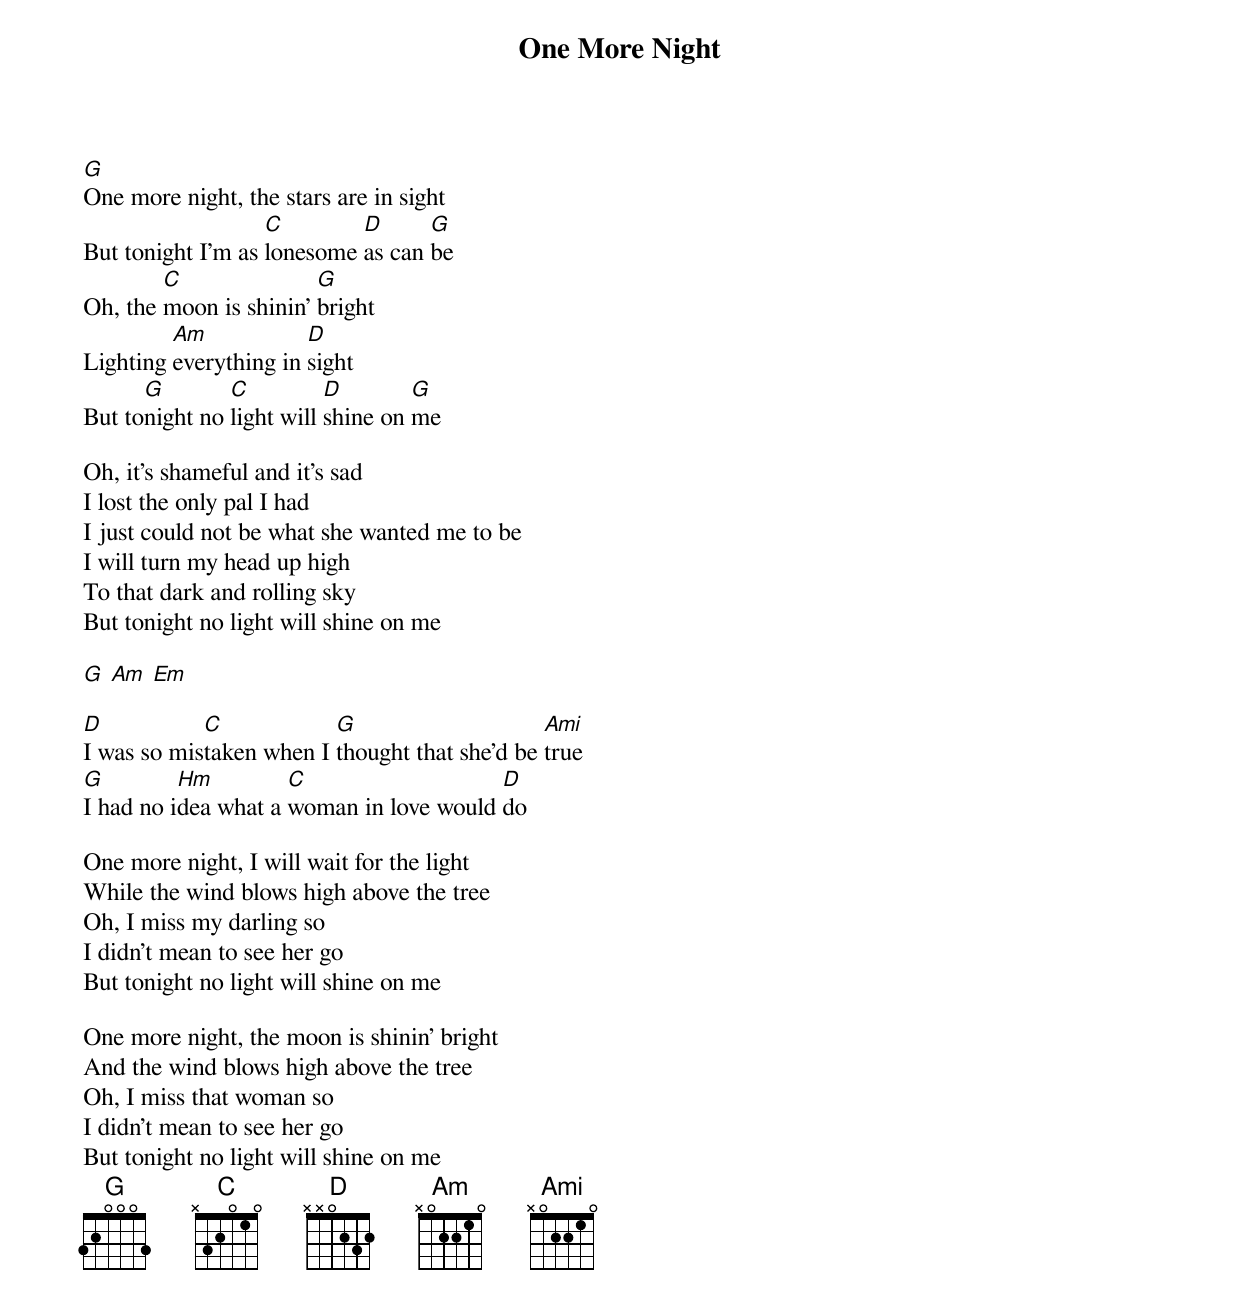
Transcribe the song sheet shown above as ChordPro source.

{title: One More Night}

[G]One more night, the stars are in sight
But tonight I'm as [C]lonesome [D]as can [G]be
Oh, the [C]moon is shinin' [G]bright
Lighting [Am]everything in [D]sight
But to[G]night no [C]light will [D]shine on [G]me

Oh, it's shameful and it's sad
I lost the only pal I had
I just could not be what she wanted me to be
I will turn my head up high
To that dark and rolling sky
But tonight no light will shine on me

[G  Am  Em]

[D]I was so mis[C]taken when I [G]thought that she'd be [Ami]true
[G]I had no i[Hm]dea what a [C]woman in love would [D]do

One more night, I will wait for the light
While the wind blows high above the tree
Oh, I miss my darling so
I didn't mean to see her go
But tonight no light will shine on me

One more night, the moon is shinin' bright
And the wind blows high above the tree
Oh, I miss that woman so
I didn't mean to see her go
But tonight no light will shine on me
